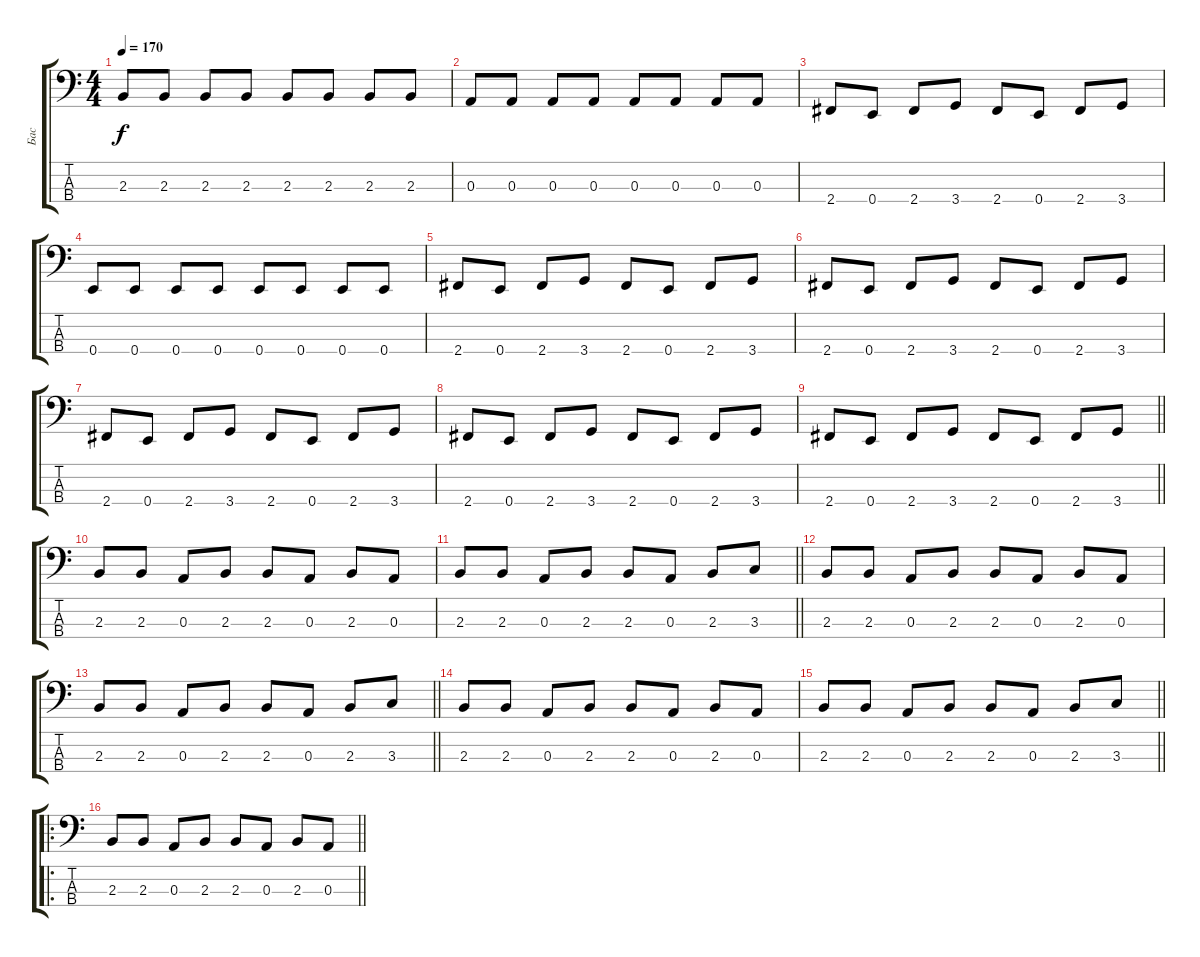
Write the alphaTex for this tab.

\track ("Бас" "Бас") {instrument electricbasspick}
\staff {score tabs}
\tuning (G2 D2 A1 E1) {hide}
\ts (4 4)
\tempo 170
\clef f4
\ks c
2.3.8{dy f} 2.3.8 2.3.8 2.3.8 2.3.8 2.3.8 2.3.8 2.3.8 |
0.3.8 0.3.8 0.3.8 0.3.8 0.3.8 0.3.8 0.3.8 0.3.8 |
2.4.8 0.4.8 2.4.8 3.4.8 2.4.8 0.4.8 2.4.8 3.4.8 |
0.4.8 0.4.8 0.4.8 0.4.8 0.4.8 0.4.8 0.4.8 0.4.8 |
2.4.8 0.4.8 2.4.8 3.4.8 2.4.8 0.4.8 2.4.8 3.4.8 |
2.4.8 0.4.8 2.4.8 3.4.8 2.4.8 0.4.8 2.4.8 3.4.8 |
2.4.8 0.4.8 2.4.8 3.4.8 2.4.8 0.4.8 2.4.8 3.4.8 |
2.4.8 0.4.8 2.4.8 3.4.8 2.4.8 0.4.8 2.4.8 3.4.8 |
\barLineRight lightlight
2.4.8 0.4.8 2.4.8 3.4.8 2.4.8 0.4.8 2.4.8 3.4.8 |
2.3.8 2.3.8 0.3.8 2.3.8 2.3.8 0.3.8 2.3.8 0.3.8 |
\barLineRight lightlight
2.3.8 2.3.8 0.3.8 2.3.8 2.3.8 0.3.8 2.3.8 3.3.8 |
2.3.8 2.3.8 0.3.8 2.3.8 2.3.8 0.3.8 2.3.8 0.3.8 |
\barLineRight lightlight
2.3.8 2.3.8 0.3.8 2.3.8 2.3.8 0.3.8 2.3.8 3.3.8 |
2.3.8 2.3.8 0.3.8 2.3.8 2.3.8 0.3.8 2.3.8 0.3.8 |
\barLineRight lightlight
2.3.8 2.3.8 0.3.8 2.3.8 2.3.8 0.3.8 2.3.8 3.3.8 |
\ro
\barLineRight lightlight
2.3.8 2.3.8 0.3.8 2.3.8 2.3.8 0.3.8 2.3.8 0.3.8
